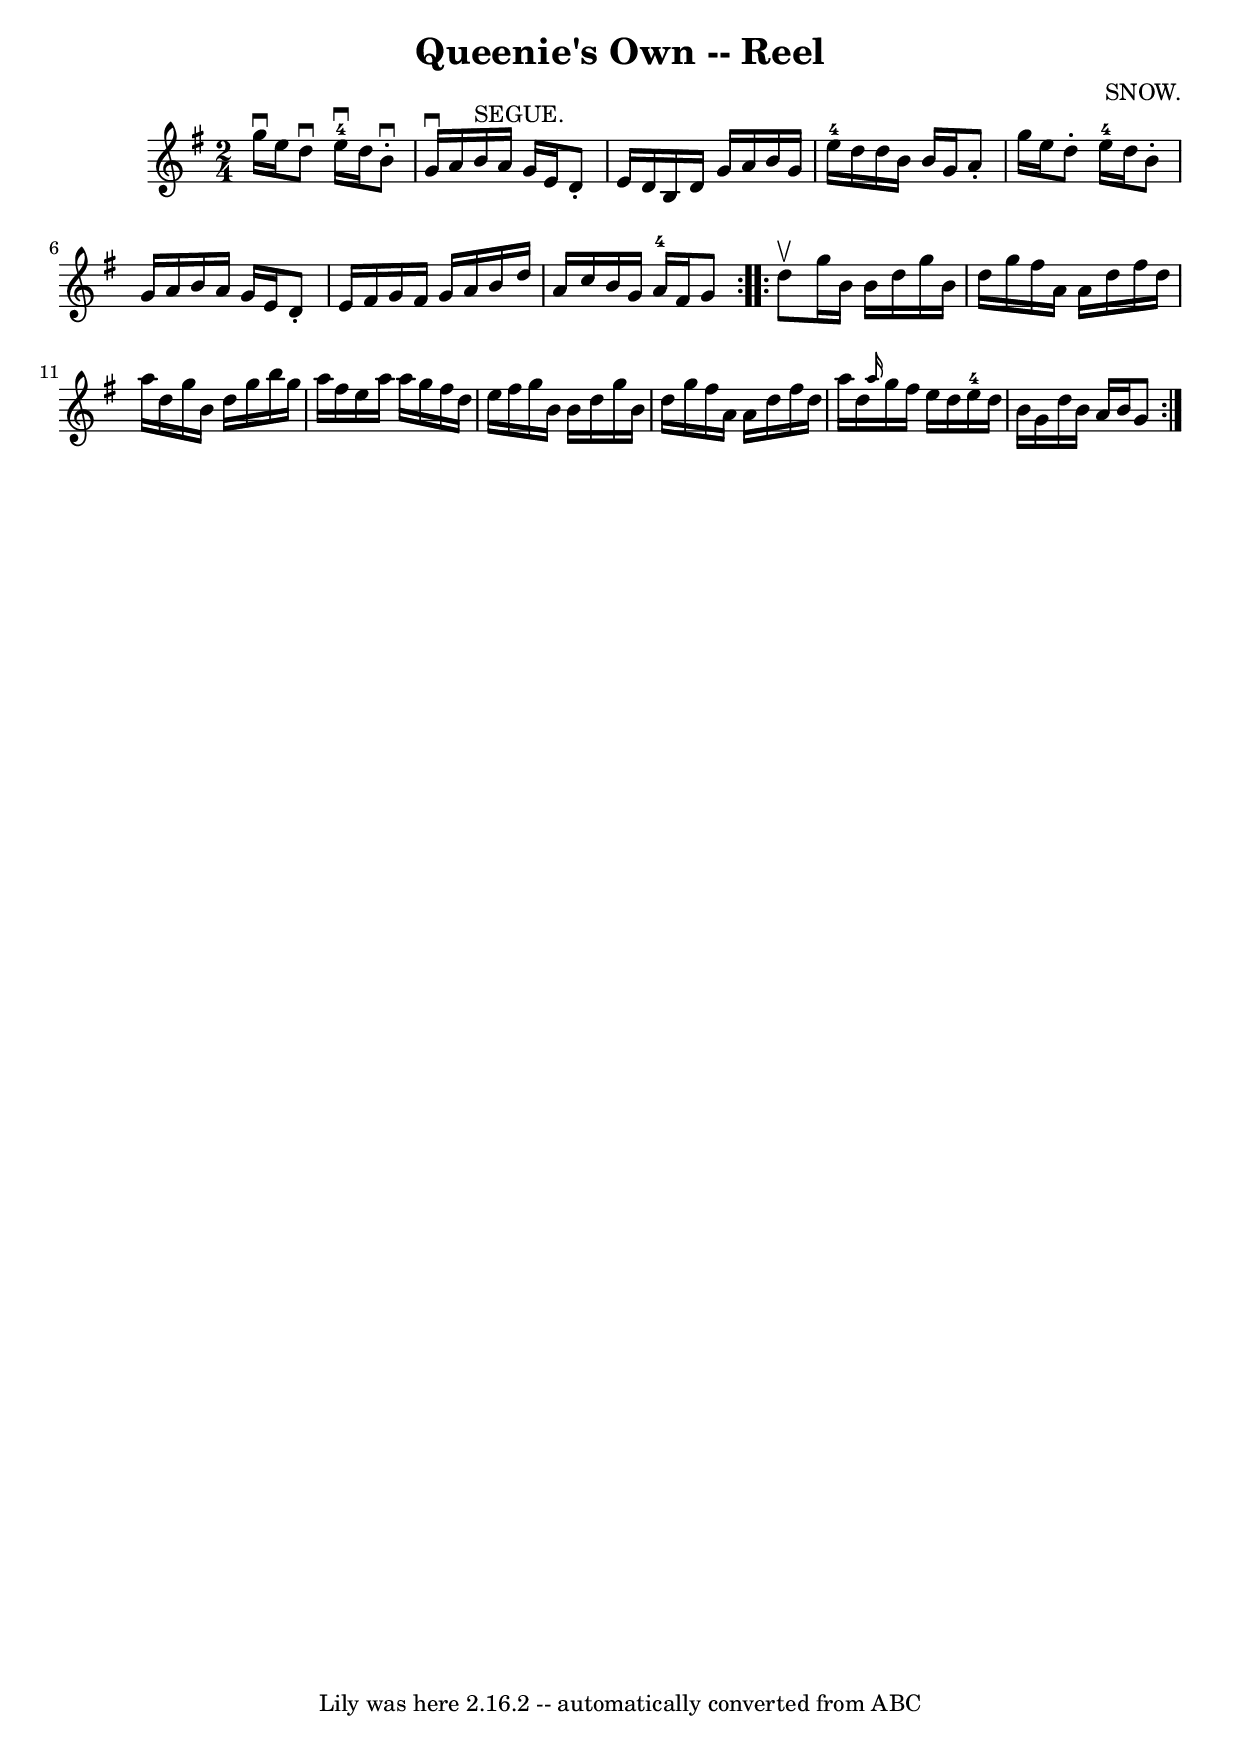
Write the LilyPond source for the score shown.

\version "2.16.2"
\include "Mammoth.ily"
\header {
  %% book = "Ryan's Mammoth Collection"
 composer = "SNOW."
 crossRefNumber = "1"
 footnotes = "\\\\375"
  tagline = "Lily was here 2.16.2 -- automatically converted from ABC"
  title = "Queenie's Own -- Reel"

}
voicedefault =  {



  \repeat volta 2 {

    \time 2/4 
    \key g \major g''16^\downbow e''16   |
 d''8^\downbow e''16-4^\downbow d''16 b'8^\downbow-. g'16^\downbow a'16      |
 b'16^"SEGUE." a'16 g'16 e'16 d'8-. e'16 d'16     |
 b16 d'16 g'16 a'16 b'16 g'16 e''16-4 d''16     |
 d''16 b'16 b'16 g'16 a'8-. g''16 e''16     |
 d''8-. e''16-4 d''16 b'8-. g'16 a'16    |
 b'16 a'16 g'16 e'16 d'8-. e'16 fs'16     |
 g'16 fs'16 g'16 a'16 b'16 d''16 a'16 c''16     |
 b'16    
 g'16 a'16-4 fs'16 g'8  
  }     
  \repeat volta 2 { d''8^\upbow   |
 g''16 b'16 b'16 d''16 g''16 b'16 d''16 g''16   |
 fs''16 a'16 a'16 d''16 fs''16 d''16 a''16 d''16     |
 g''16 b'16 d''16 g''16 b''16 g''16 a''16 fs''16     |
 e''16 a''16 a''16 g''16 fs''16 d''16 e''16 fs''16     |
 g''16 b'16 b'16 d''16 g''16 b'16 d''16 g''16     |
 fs''16 a'16 a'16 d''16 fs''16 d''16 a''16 d''16     |
    \grace { a''16  
	   } g''16 fs''16 e''16 d''16 e''16-4 d''16 b'16 g'16     |
    
 d''16 b'16 a'16 b'16 g'8    
  }   

}

\score{
  <<

    \context Staff="default"
    {
      \voicedefault 
      
    }

  >>
  \layout {
    
  }
  \midi {
  }

}
